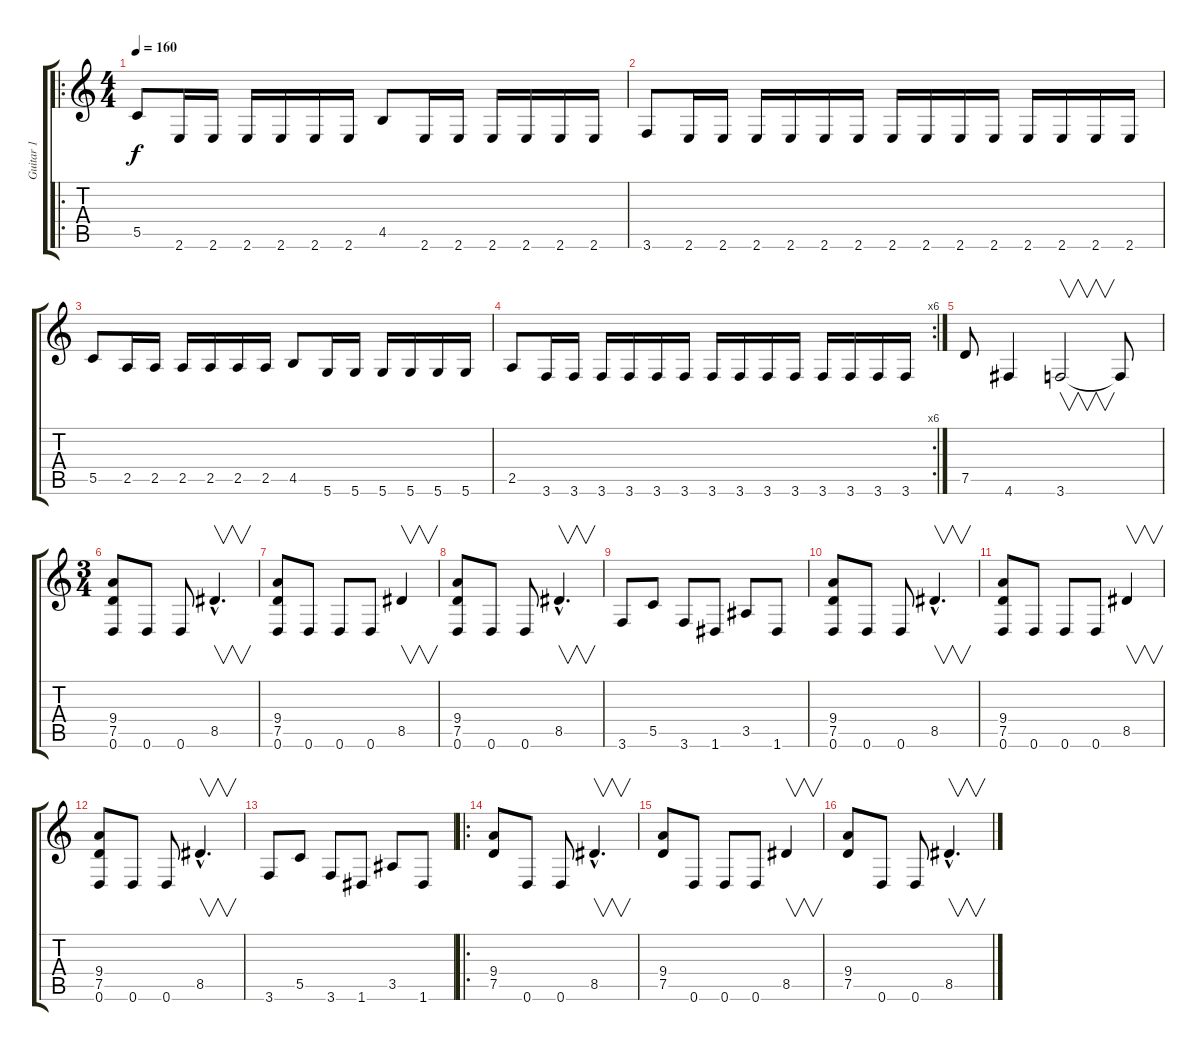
\track ("Guitar 1" "Guitar 1") {instrument distortionguitar}
\staff {score tabs}
\tuning (D4 A3 F3 C3 G2 D2) {hide}
\ro
\ts (4 4)
\tempo 160
\clef g2
\ks c
5.5.8{dy f} 2.6.16 2.6.16 2.6.16 2.6.16 2.6.16 2.6.16 4.5.8 2.6.16 2.6.16 2.6.16 2.6.16 2.6.16 2.6.16 |
3.6.8 2.6.16 2.6.16 2.6.16 2.6.16 2.6.16 2.6.16 2.6.16 2.6.16 2.6.16 2.6.16 2.6.16 2.6.16 2.6.16 2.6.16 |
5.5.8 2.5.16 2.5.16 2.5.16 2.5.16 2.5.16 2.5.16 4.5.8 5.6.16 5.6.16 5.6.16 5.6.16 5.6.16 5.6.16 |
\rc 6
2.5.8 3.6.16 3.6.16 3.6.16 3.6.16 3.6.16 3.6.16 3.6.16 3.6.16 3.6.16 3.6.16 3.6.16 3.6.16 3.6.16 3.6.16 |
7.5.8 4.6.4 3.6.2{v} 3.6{t}.8 |
\ts (3 4)
(9.4 7.5 0.6).8 0.6.8 0.6.8 8.5{hac}.4{v d} |
(9.4 7.5 0.6).8 0.6.8 0.6.8 0.6.8 8.5.4{v} |
(9.4 7.5 0.6).8 0.6.8 0.6.8 8.5{hac}.4{v d} |
3.6.8 5.5.8 3.6.8 1.6.8 3.5.8 1.6.8 |
(9.4 7.5 0.6).8 0.6.8 0.6.8 8.5{hac}.4{v d} |
(9.4 7.5 0.6).8 0.6.8 0.6.8 0.6.8 8.5.4{v} |
(9.4 7.5 0.6).8 0.6.8 0.6.8 8.5{hac}.4{v d} |
3.6.8 5.5.8 3.6.8 1.6.8 3.5.8 1.6.8 |
\ro
(9.4 7.5).8 0.6.8 0.6.8 8.5{hac}.4{v d} |
(9.4 7.5).8 0.6.8 0.6.8 0.6.8 8.5.4{v} |
(9.4 7.5).8 0.6.8 0.6.8 8.5{hac}.4{v d}
